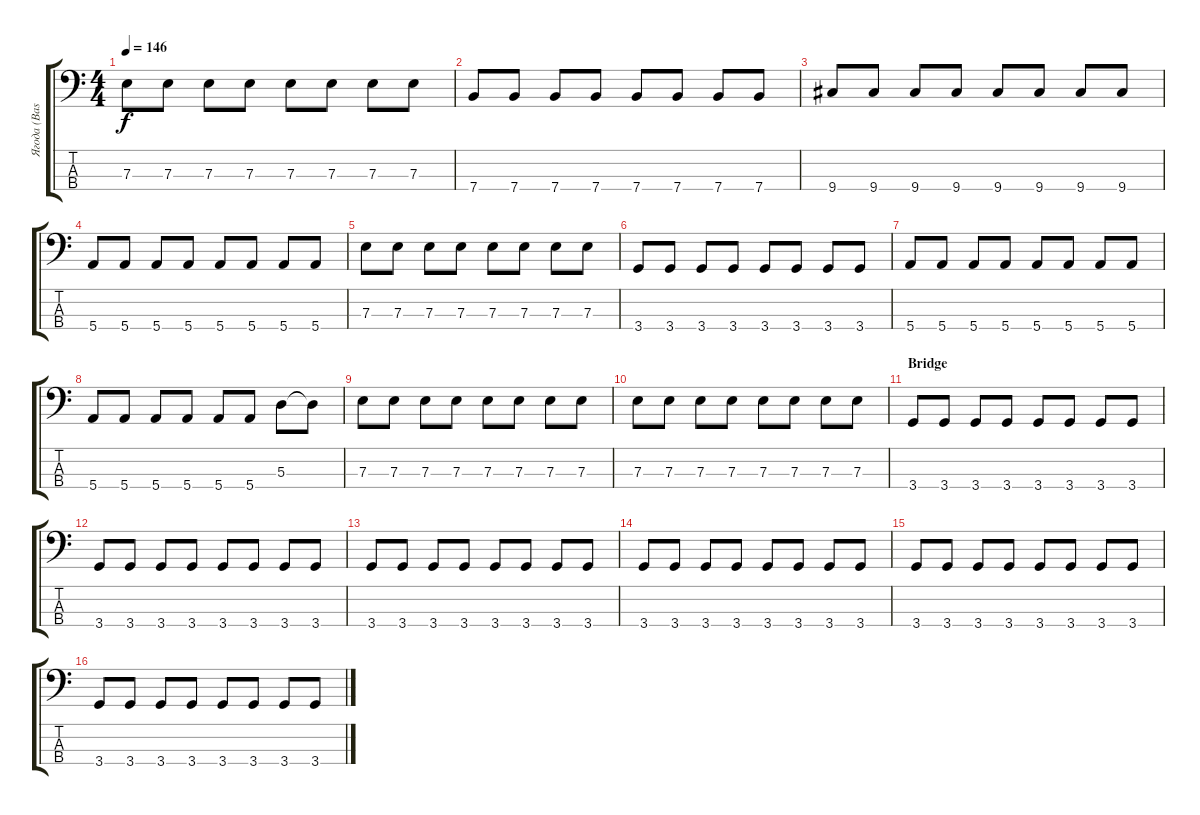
\track ("Ягода (Bass)" "Ягода (Bas") {instrument electricbassfinger}
\staff {score tabs}
\tuning (G2 D2 A1 E1) {hide}
\ts (4 4)
\tempo 146
\clef f4
\ks c
7.3.8{dy f} 7.3.8 7.3.8 7.3.8 7.3.8 7.3.8 7.3.8 7.3.8 |
7.4.8 7.4.8 7.4.8 7.4.8 7.4.8 7.4.8 7.4.8 7.4.8 |
9.4.8 9.4.8 9.4.8 9.4.8 9.4.8 9.4.8 9.4.8 9.4.8 |
5.4.8 5.4.8 5.4.8 5.4.8 5.4.8 5.4.8 5.4.8 5.4.8 |
7.3.8 7.3.8 7.3.8 7.3.8 7.3.8 7.3.8 7.3.8 7.3.8 |
3.4.8 3.4.8 3.4.8 3.4.8 3.4.8 3.4.8 3.4.8 3.4.8 |
5.4.8 5.4.8 5.4.8 5.4.8 5.4.8 5.4.8 5.4.8 5.4.8 |
5.4.8 5.4.8 5.4.8 5.4.8 5.4.8 5.4.8 5.3.8 5.3{t}.8 |
7.3.8 7.3.8 7.3.8 7.3.8 7.3.8 7.3.8 7.3.8 7.3.8 |
7.3.8 7.3.8 7.3.8 7.3.8 7.3.8 7.3.8 7.3.8 7.3.8 |
\section ("" "Bridge")
3.4.8 3.4.8 3.4.8 3.4.8 3.4.8 3.4.8 3.4.8 3.4.8 |
3.4.8 3.4.8 3.4.8 3.4.8 3.4.8 3.4.8 3.4.8 3.4.8 |
3.4.8 3.4.8 3.4.8 3.4.8 3.4.8 3.4.8 3.4.8 3.4.8 |
3.4.8 3.4.8 3.4.8 3.4.8 3.4.8 3.4.8 3.4.8 3.4.8 |
3.4.8 3.4.8 3.4.8 3.4.8 3.4.8 3.4.8 3.4.8 3.4.8 |
3.4.8 3.4.8 3.4.8 3.4.8 3.4.8 3.4.8 3.4.8 3.4.8
